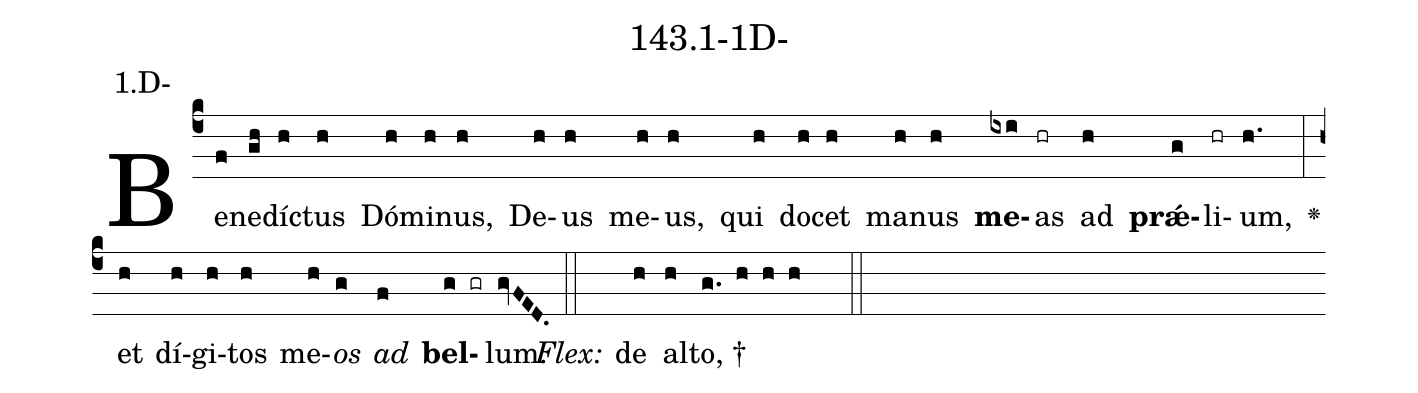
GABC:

name: 143.1-1D-;
annotation: 1.D-;
%%
(c4)Be(f)ne(gh)díc(h)tus(h) Dó(h)mi(h)nus,(h) De(h)us(h) me(h)us,(h) qui(h) do(h)cet(h) ma(h)nus(h) <b>me</b>(ixi)as(hr) ad(h) <b>prǽ</b>(g)li(hr)um,(h.) <v>\greheightstar</v>(:) et(h) dí(h)gi(h)tos(h) me(h)<i>os</i>(g) <i>ad</i>(f) <b>bel</b>(g gr)lum.(gvFED.) (::)
<i>Flex:</i>()  de(h) al(h)to, †(g. h h h  ::)

%E(h) u(h) o(g) u(f) a(g) e.(gvFED.) (::)
